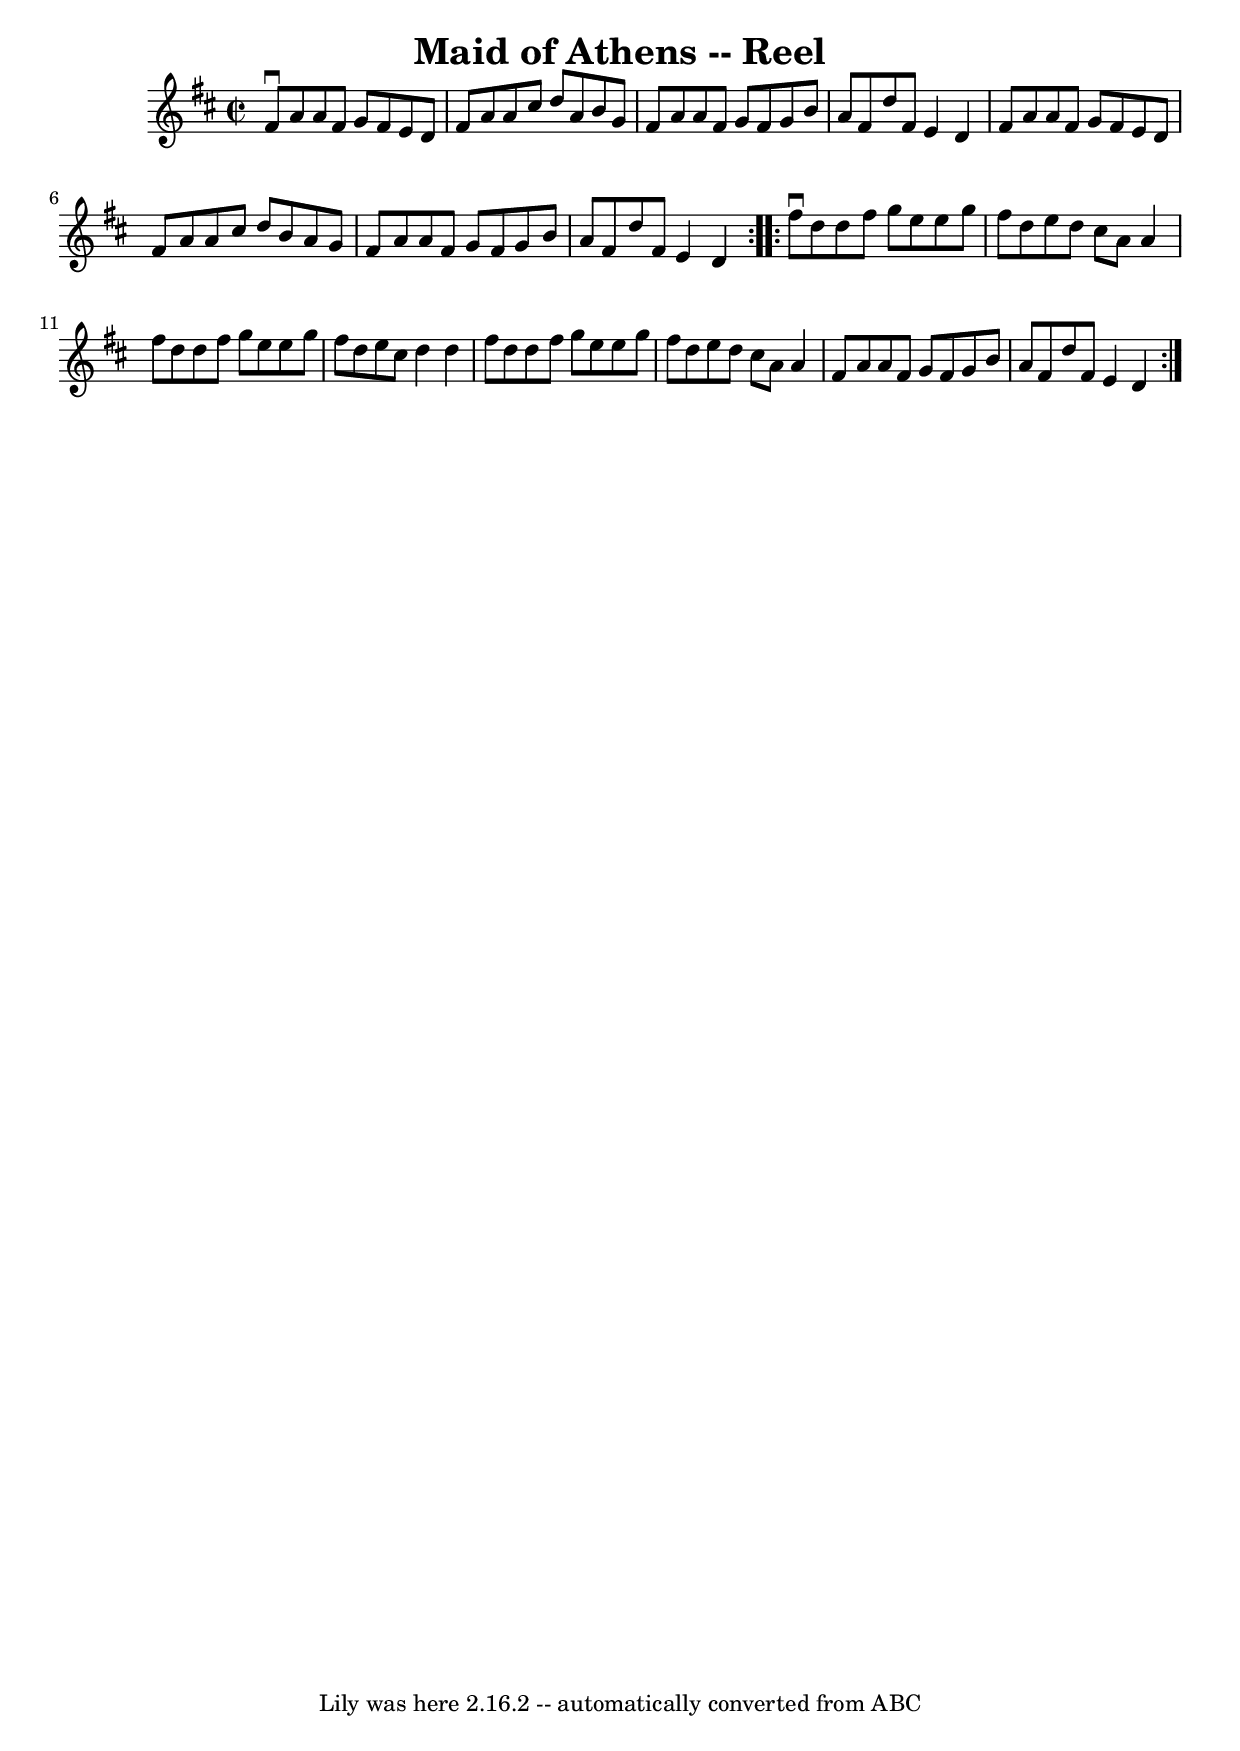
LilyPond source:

\version "2.16.2"
\include "Mammoth.ily"
\header {
  %% book = "Ryan's Mammoth Collection"
 crossRefNumber = "1"
 footnotes = "\\\\159"
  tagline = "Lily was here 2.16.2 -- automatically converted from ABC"
  title = "Maid of Athens -- Reel"

}
voicedefault =  {



  \repeat volta 2 {

    \override Staff.TimeSignature #'style = #'C
    \time 2/2 
    \key d \major
 fis'8^\downbow a'8 a'8 fis'8 g'8 fis'8 e'8 d'8     |
 fis'8 a'8 a'8 cis''8 d''8 a'8 b'8 g'8     |
 fis'8 a'8 a'8 fis'8 g'8 fis'8 g'8 b'8     |
 a'8 fis'8 d''8 fis'8 e'4 d'4    |
 fis'8 a'8 a'8 fis'8 g'8 fis'8 e'8 d'8     |
 fis'8 a'8 a'8 cis''8 d''8 b'8 a'8 g'8     |
 fis'8 a'8 a'8 fis'8 g'8 fis'8 g'8 b'8     |
 a'8 fis'8 d''8 
 fis'8 e'4 d'4    
  } 
  \repeat volta 2 {
 fis''8^\downbow d''8 d''8 fis''8 g''8 e''8 e''8 g''8     |
 fis''8 d''8 e''8 d''8 cis''8 a'8 a'4     |
 fis''8 d''8 d''8 fis''8 g''8 e''8 e''8 g''8     |
 fis''8 d''8 e''8 cis''8 d''4 d''4     |
 fis''8 d''8 d''8 fis''8 g''8 e''8 e''8 g''8     |
 fis''8 d''8 e''8 d''8 cis''8 a'8 a'4     |
 fis'8 a'8 a'8 fis'8 g'8 fis'8 g'8 b'8     |
 a'8 fis'8 d''8 fis'8 e'4 d'4    
  }   

}

\score{
  <<

    \context Staff="default"
    {
      \voicedefault 
      
    }

  >>
  \layout {
    
  }
  \midi {
  }

}
